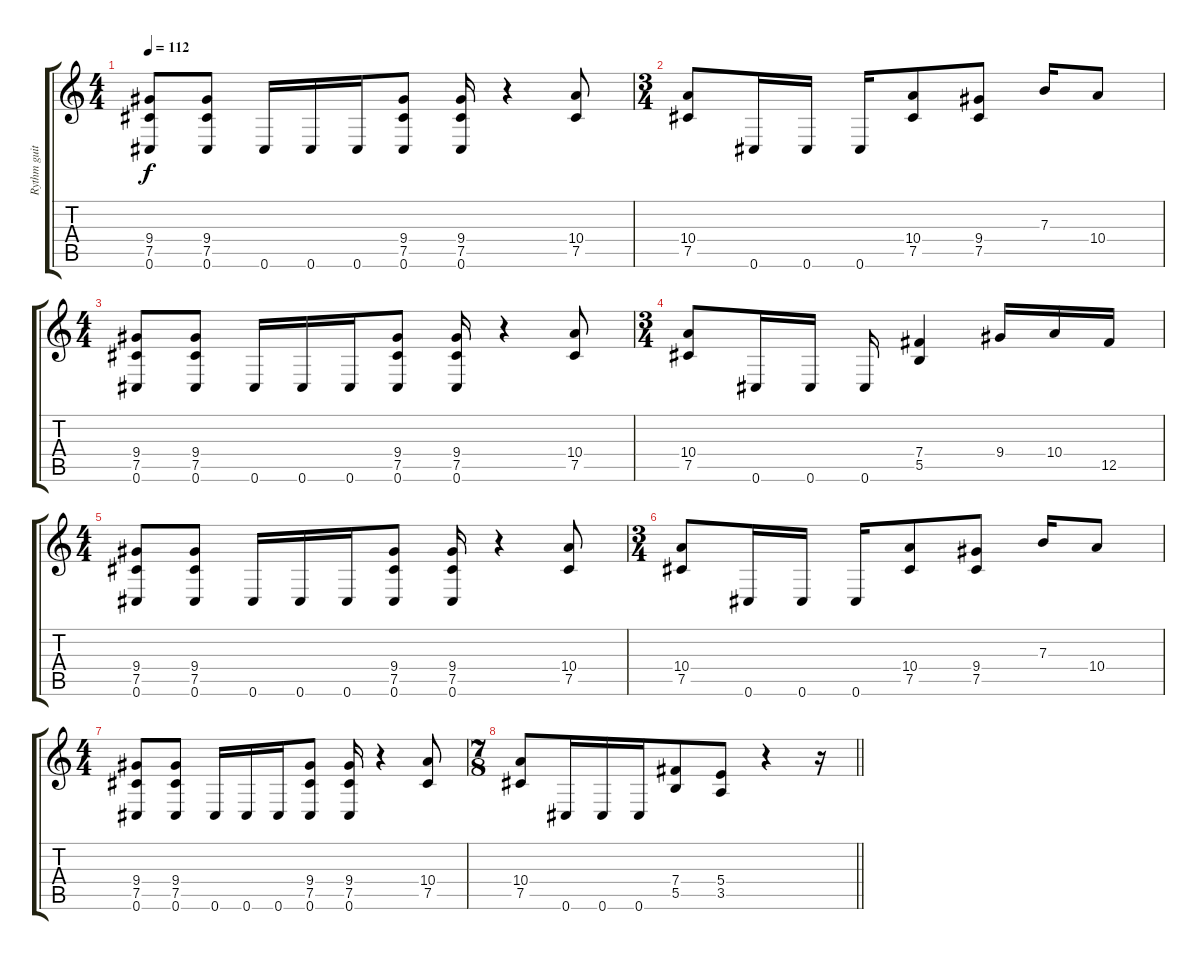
\track ("Rythm guitar" "Rythm guit") {instrument distortionguitar}
\staff {score tabs}
\tuning (Db4 Ab3 E3 B2 Gb2 Db2) {hide}
\ts (4 4)
\section ("" "")
\tempo 112
\clef g2
\ks c
(9.4 7.5 0.6).8{dy f} (9.4 7.5 0.6).8 0.6.16 0.6.16 0.6.16 (9.4 7.5 0.6).8 (9.4 7.5 0.6).16 r.4 (10.4 7.5).8 |
\ts (3 4)
(10.4 7.5).8 0.6.16 0.6.16 0.6.16 (10.4 7.5).8 (9.4 7.5).8 7.3.16 10.4.8 |
\ts (4 4)
(9.4 7.5 0.6).8 (9.4 7.5 0.6).8 0.6.16 0.6.16 0.6.16 (9.4 7.5 0.6).8 (9.4 7.5 0.6).16 r.4 (10.4 7.5).8 |
\ts (3 4)
(10.4 7.5).8 0.6.16 0.6.16 0.6.16 (7.4 5.5).4 9.4.16 10.4.16 12.5.16 |
\ts (4 4)
(9.4 7.5 0.6).8 (9.4 7.5 0.6).8 0.6.16 0.6.16 0.6.16 (9.4 7.5 0.6).8 (9.4 7.5 0.6).16 r.4 (10.4 7.5).8 |
\ts (3 4)
(10.4 7.5).8 0.6.16 0.6.16 0.6.16 (10.4 7.5).8 (9.4 7.5).8 7.3.16 10.4.8 |
\ts (4 4)
(9.4 7.5 0.6).8 (9.4 7.5 0.6).8 0.6.16 0.6.16 0.6.16 (9.4 7.5 0.6).8 (9.4 7.5 0.6).16 r.4 (10.4 7.5).8 |
\ts (7 8)
\barLineRight lightlight
(10.4 7.5).8 0.6.16 0.6.16 0.6.16 (7.4 5.5).8 (5.4 3.5).8 r.4 r.16
